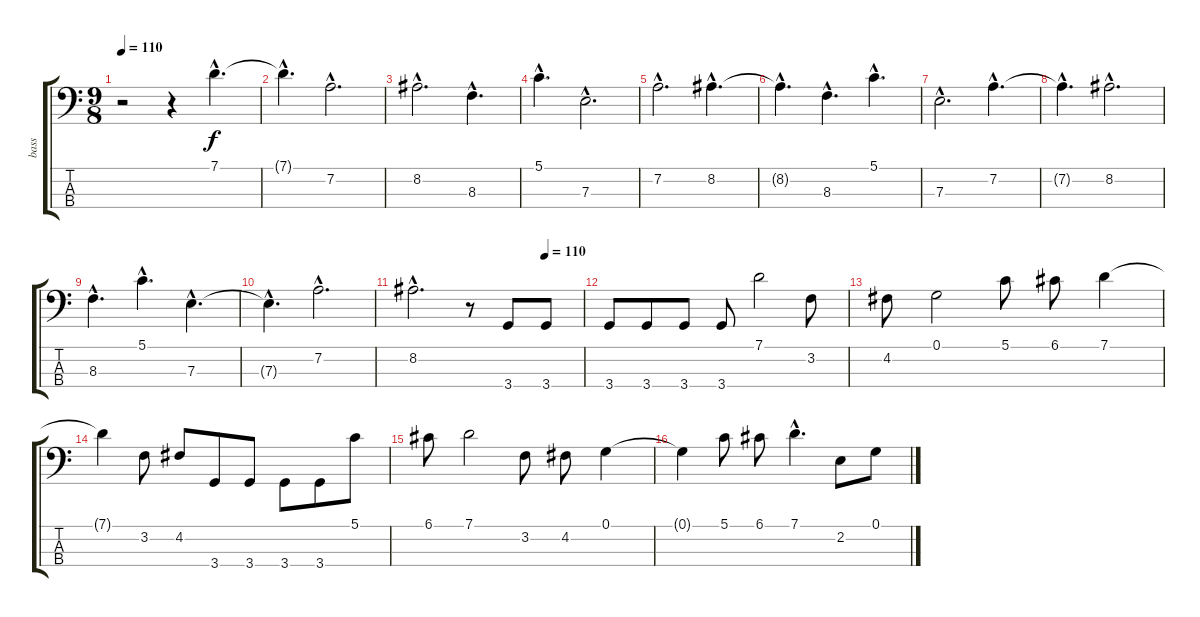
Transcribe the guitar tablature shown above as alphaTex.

\track ("bass" "bass") {instrument electricbassfinger}
\staff {score tabs}
\tuning (G2 D2 A1 E1) {hide}
\ts (9 8)
\tempo 110
\clef f4
\ks c
r.2{dy f} r.4 7.1{hac}.4{d} |
7.1{hac t}.4{d} 7.2{hac}.2{d} |
8.2{hac}.2{d} 8.3{hac}.4{d} |
5.1{hac}.4{d} 7.3{hac}.2{d} |
7.2{hac}.2{d} 8.2{hac}.4{d} |
8.2{hac t}.4{d} 8.3{hac}.4{d} 5.1{hac}.4{d} |
7.3{hac}.2{d} 7.2{hac}.4{d} |
7.2{hac t}.4{d} 8.2{hac}.2{d} |
8.3{hac}.4{d} 5.1{hac}.4{d} 7.3{hac}.4{d} |
7.3{hac t}.4{d} 7.2{hac}.2{d} |
\tempo (110 0.7777777777777778)
8.2{hac}.2{d} r.8 3.4.8 3.4.8 |
3.4.8 3.4.8 3.4.8 3.4.8 7.1.2 3.2.8 |
4.2.8 0.1.2 5.1.8 6.1.8 7.1.4 |
7.1{t}.4 3.2.8 4.2.8 3.4.8 3.4.8 3.4.8 3.4.8 5.1.8 |
6.1.8 7.1.2 3.2.8 4.2.8 0.1.4 |
0.1{t}.4 5.1.8 6.1.8 7.1{hac}.4{d} 2.2.8 0.1.8
